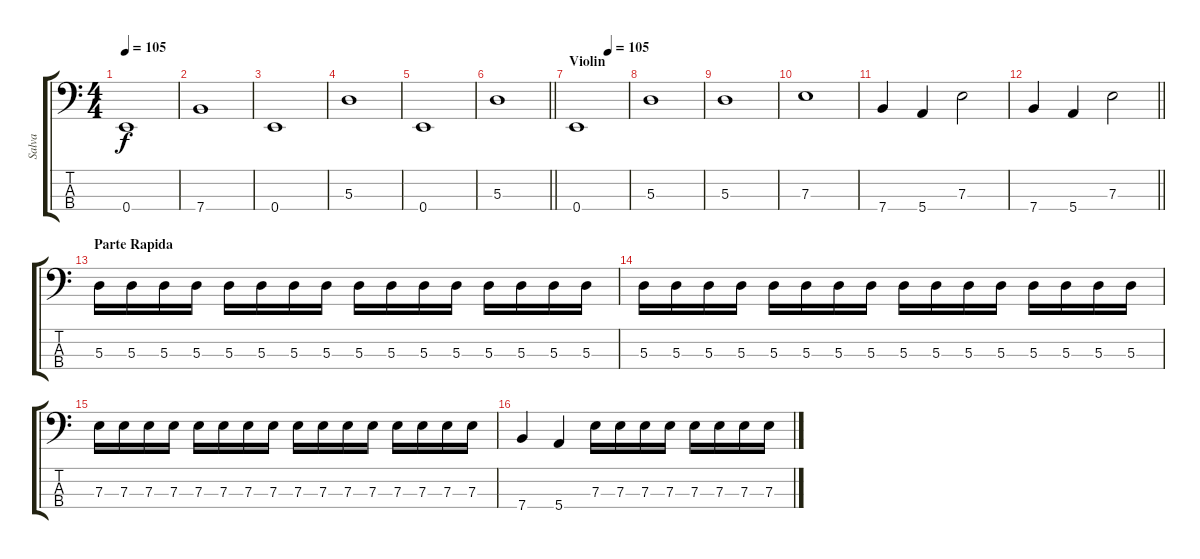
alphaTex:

\track ("Salva" "Salva") {instrument electricbassfinger}
\staff {score tabs}
\tuning (G2 D2 A1 E1) {hide}
\ts (4 4)
\tempo 105
\clef f4
\ks c
0.4.1{dy f} |
7.4.1 |
0.4.1 |
5.3.1 |
0.4.1 |
\barLineRight lightlight
5.3.1 |
\section ("" "Violin")
\tempo (105 0.625)
0.4.1 |
5.3.1 |
5.3.1 |
7.3.1 |
7.4.4 5.4.4 7.3.2 |
\barLineRight lightlight
7.4.4 5.4.4 7.3.2 |
\section ("" "Parte Rapida")
5.3.16 5.3.16 5.3.16 5.3.16 5.3.16 5.3.16 5.3.16 5.3.16 5.3.16 5.3.16 5.3.16 5.3.16 5.3.16 5.3.16 5.3.16 5.3.16 |
5.3.16 5.3.16 5.3.16 5.3.16 5.3.16 5.3.16 5.3.16 5.3.16 5.3.16 5.3.16 5.3.16 5.3.16 5.3.16 5.3.16 5.3.16 5.3.16 |
7.3.16 7.3.16 7.3.16 7.3.16 7.3.16 7.3.16 7.3.16 7.3.16 7.3.16 7.3.16 7.3.16 7.3.16 7.3.16 7.3.16 7.3.16 7.3.16 |
7.4.4 5.4.4 7.3.16 7.3.16 7.3.16 7.3.16 7.3.16 7.3.16 7.3.16 7.3.16
